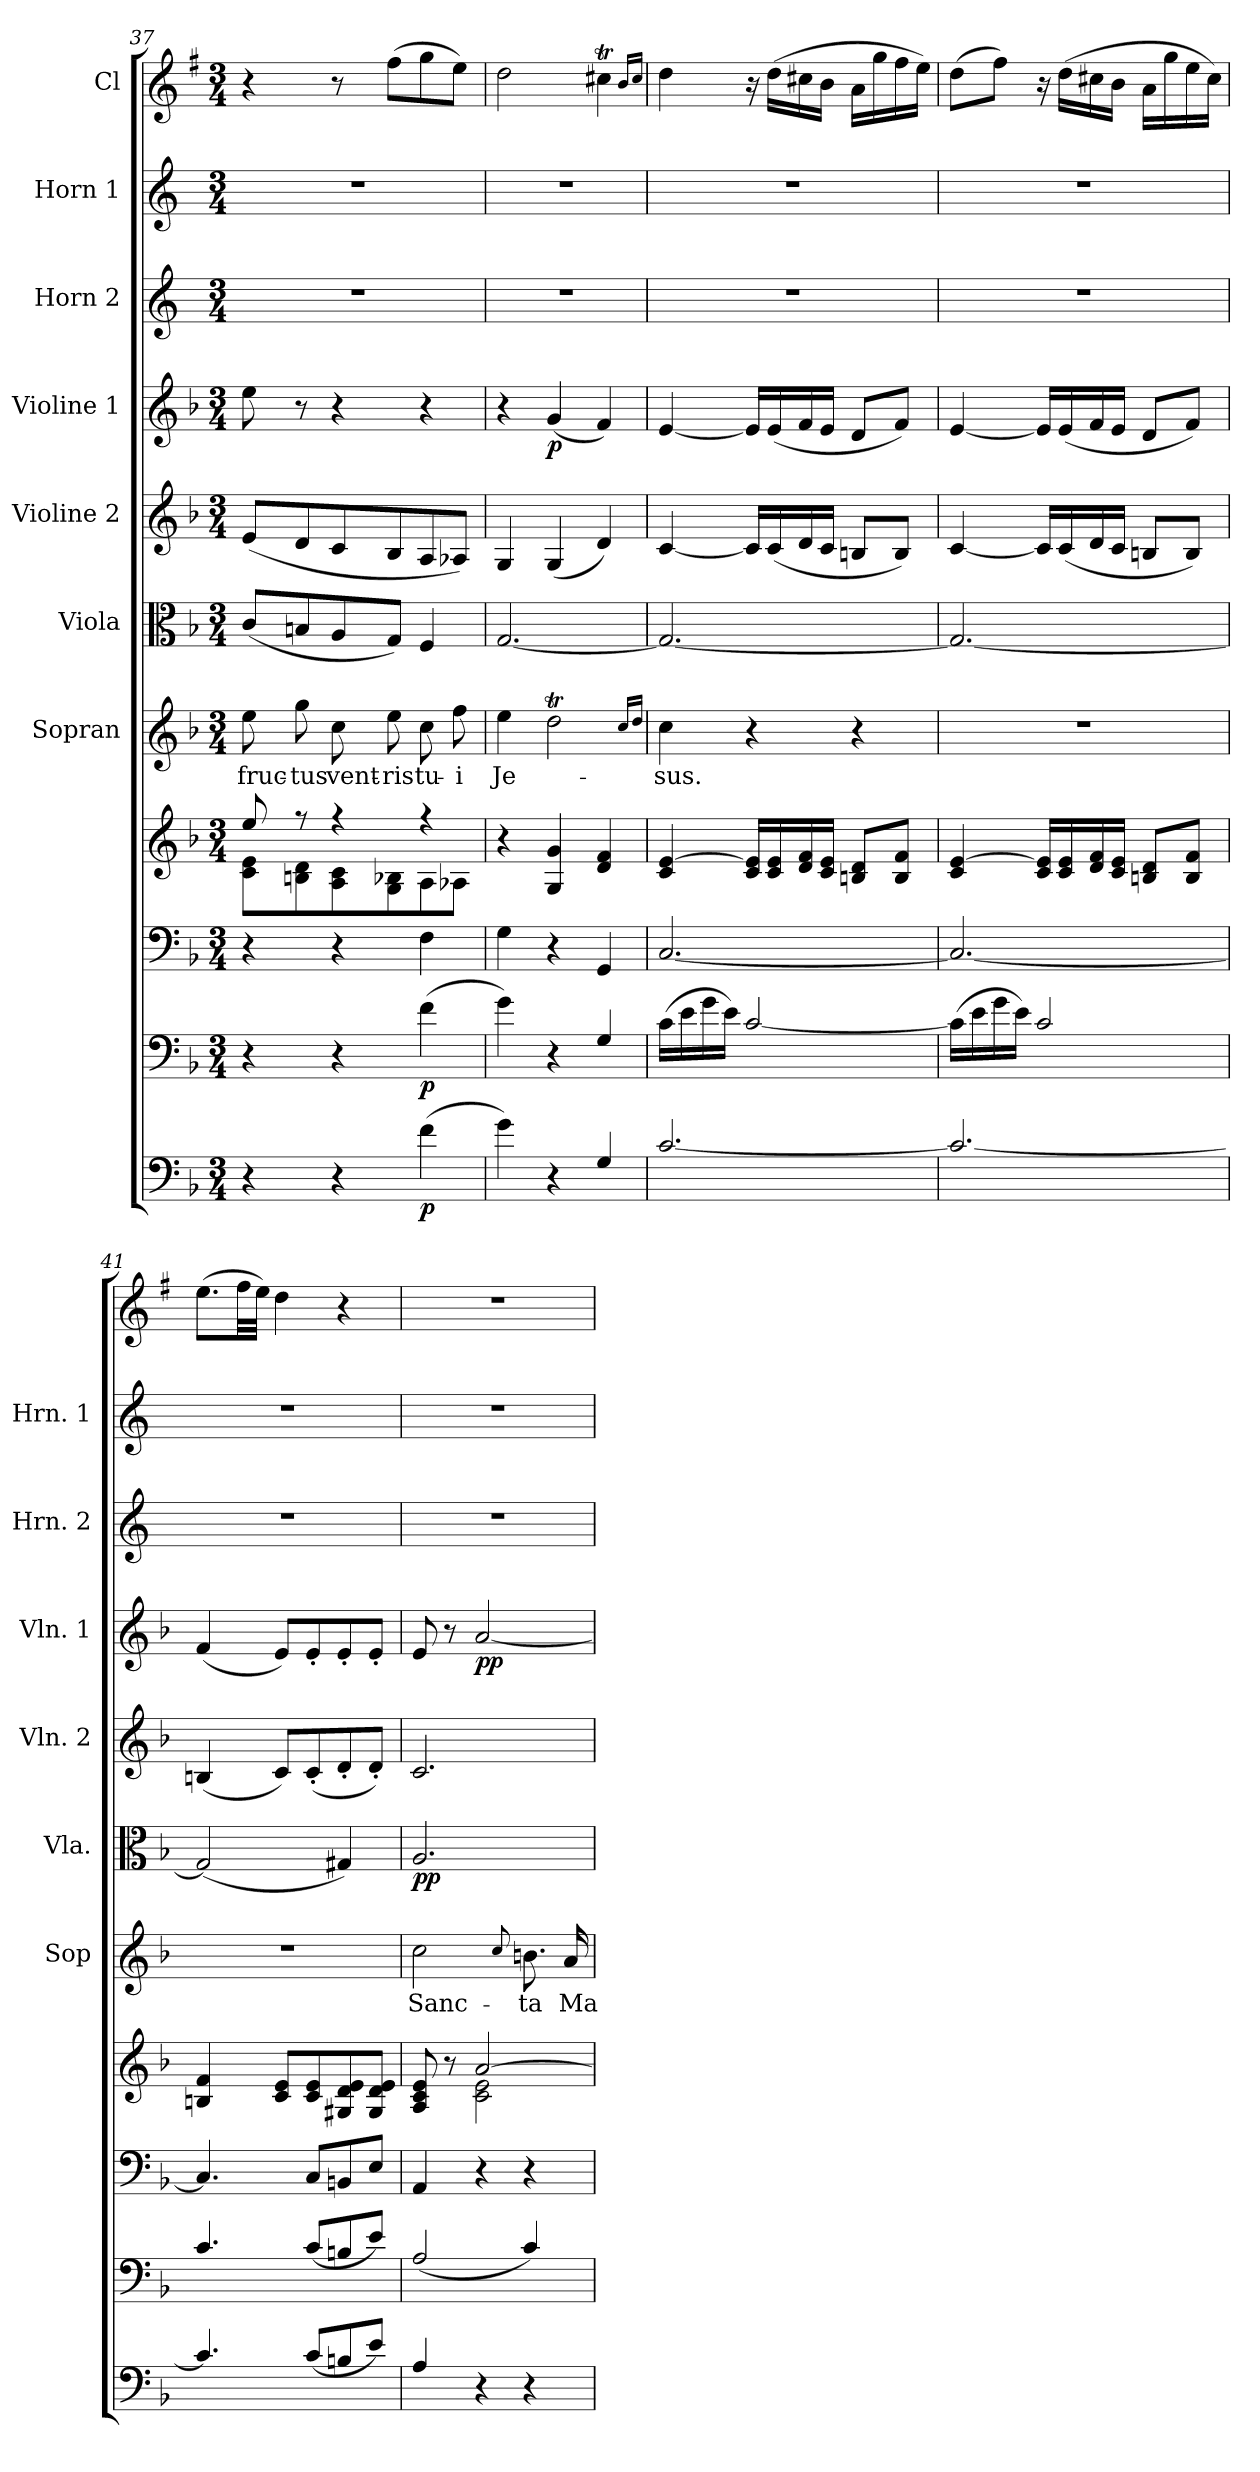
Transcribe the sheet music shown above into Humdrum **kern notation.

**kern	**dynam	**kern	**dynam	**kern	**kern	**kern	**text	**kern	**dynam	**kern	**kern	**dynam	**kern	**kern	**kern
*part10	*part10	*part9	*part9	*part8	*part8	*part7	*part7	*part6	*part6	*part5	*part4	*part4	*part3	*part2	*part1
*staff11	*staff11	*staff10	*staff10	*staff9	*staff8	*staff7	*staff7	*staff6	*staff6	*staff5	*staff4	*staff4	*staff3	*staff2	*staff1
*	*	*	*	*	*	*I"Sopran	*	*I"Viola	*	*I"Violine 2	*I"Violine 1	*	*I"Horn 2	*I"Horn 1	*I"Cl
*	*	*	*	*	*	*I'Sop	*	*I'Vla.	*	*I'Vln. 2	*I'Vln. 1	*	*I'Hrn. 2	*I'Hrn. 1	*
*clefF4	*	*clefF4	*	*clefF4	*clefG2	*clefG2	*	*clefC3	*	*clefG2	*clefG2	*	*clefG2	*clefG2	*clefG2
*ITrd7c12	*	*ITrd7c12	*	*	*	*	*	*	*	*	*	*	*ITrd4c7	*ITrd4c7	*ITrd1c2
*k[b-]	*	*k[b-]	*	*k[b-]	*k[b-]	*k[b-]	*	*k[b-]	*	*k[b-]	*k[b-]	*	*k[b-]	*k[b-]	*k[b-]
*F:	*	*F:	*	*F:	*F:	*F:	*	*F:	*	*F:	*F:	*	*F:	*F:	*F:
*M3/4	*	*M3/4	*	*M3/4	*M3/4	*M3/4	*	*M3/4	*	*M3/4	*M3/4	*	*M3/4	*M3/4	*M3/4
=37	=37	=37	=37	=37	=37	=37	=37	=37	=37	=37	=37	=37	=37	=37	=37
*	*	*	*	*	*^	*	*	*	*	*	*	*	*	*	*
!	!	!	!	!	!	!	!	!LO:LY:b	!	!	!	!	!	!	!	!
4r	.	4r	.	4r	8ee/	8c\ 8e\L	8ee\	fruc-	(<8c/L	.	(<8e/L	8ee\	.	2.r	2.r	4r
!	!	!	!	!	!	!	!	!LO:LY:b	!	!	!	!	!	!	!	!
.	.	.	.	.	8r	8Bn\ 8d\	8gg\	-tus	8Bn/	.	8d/	8r	.	.	.	.
!	!	!	!	!	!	!	!	!LO:LY:b	!	!	!	!	!	!	!	!
4r	.	4r	.	4r	4r	8A\ 8c\	8cc\	vent-	8A/	.	8c/	4r	.	.	.	8r
!	!	!	!	!	!	!	!	!LO:LY:b	!	!	!	!	!	!	!	!
.	.	.	.	.	.	8G\ 8B-X\	8ee\	-ris	8G/J)	.	8B-/	.	.	.	.	(>8ee\L
!	!LO:DY:b	!	!LO:DY:b	!	!	!	!	!LO:LY:b	!	!	!	!	!	!	!	!
(>4F\	p	(>4F\	p	4F\	4r	8A\	8cc\	tu-	4F/	.	8A/	4r	.	.	.	8ff\
!	!	!	!	!	!	!	!	!LO:LY:b	!	!	!	!	!	!	!	!
.	.	.	.	.	.	8A-X\J	8ff\	-i	.	.	8A-X/J)	.	.	.	.	8dd\J)
=38	=38	=38	=38	=38	=38	=38	=38	=38	=38	=38	=38	=38	=38	=38	=38	=38
!	!	!	!	!	!	!	!	!LO:LY:b	!	!	!	!	!	!	!	!
*	*	*	*	*	*v	*v	*	*	*	*	*	*	*	*	*	*
4G\)	.	4G\)	.	4G\	4r	4ee\	Je-	[2.G/	.	4G/	4r	.	2.r	2.r	2cc\
!	!	!	!	!	!	!	!	!	!	!	!	!LO:DY:b	!	!	!
4r	.	4r	.	4r	4G/ 4g/	2ddT\	.	.	.	(<4G/	(<4g/	p	.	.	.
4GG/	.	4GG/	.	4GG/	4d/ 4f/	.	.	.	.	4d/)	4f/)	.	.	.	4bnt\
.	.	.	.	.	.	16qcc/LL	.	.	.	.	.	.	.	.	16qa/LL
.	.	.	.	.	.	16qdd/JJ	.	.	.	.	.	.	.	.	16qb/JJ
!!LO:PB:g=z
=39	=39	=39	=39	=39	=39	=39	=39	=39	=39	=39	=39	=39	=39	=39	=39
!	!	!	!	!	!	!	!LO:LY:b	!	!	!	!	!	!	!	!
[2.C/	.	(>16C\LL	.	[2.C/	4c/ [4e/	4cc\	-sus.	2.G/_	.	[4c/	[4e/	.	2.r	2.r	4cc\
.	.	16E\	.	.	.	.	.	.	.	.	.	.	.	.	.
.	.	16G\	.	.	.	.	.	.	.	.	.	.	.	.	.
.	.	16E\JJ)	.	.	.	.	.	.	.	.	.	.	.	.	.
.	.	[2C/	.	.	16c/ 16e/]LL	4r	.	.	.	16c/LL]	16e/LL]	.	.	.	16r
.	.	.	.	.	16c/ 16e/	.	.	.	.	(<16c/	(<16e/	.	.	.	(>16cc\LL
.	.	.	.	.	16d/ 16f/	.	.	.	.	16d/	16f/	.	.	.	16bn\
.	.	.	.	.	16c/ 16e/JJ	.	.	.	.	16c/JJ	16e/JJ	.	.	.	16a\JJ
.	.	.	.	.	8Bn/ 8d/L	4r	.	.	.	8Bn/L	8d/L	.	.	.	16g\LL
.	.	.	.	.	.	.	.	.	.	.	.	.	.	.	16ff\
.	.	.	.	.	8B/ 8f/J	.	.	.	.	8B/J)	8f/J)	.	.	.	16ee\
.	.	.	.	.	.	.	.	.	.	.	.	.	.	.	16dd\JJ)
=40	=40	=40	=40	=40	=40	=40	=40	=40	=40	=40	=40	=40	=40	=40	=40
2.C/_	.	(>16C\LL]	.	2.C/_	4c/ [4e/	2.r	.	2.G/_	.	[4c/	[4e/	.	2.r	2.r	(>8cc\L
.	.	16E\	.	.	.	.	.	.	.	.	.	.	.	.	.
.	.	16G\	.	.	.	.	.	.	.	.	.	.	.	.	8ee\J)
.	.	16E\JJ)	.	.	.	.	.	.	.	.	.	.	.	.	.
.	.	2C/	.	.	16c/ 16e/]LL	.	.	.	.	16c/LL]	16e/LL]	.	.	.	16r
.	.	.	.	.	16c/ 16e/	.	.	.	.	(<16c/	(<16e/	.	.	.	(>16cc\LL
.	.	.	.	.	16d/ 16f/	.	.	.	.	16d/	16f/	.	.	.	16bn\
.	.	.	.	.	16c/ 16e/JJ	.	.	.	.	16c/JJ	16e/JJ	.	.	.	16a\JJ
.	.	.	.	.	8Bn/ 8d/L	.	.	.	.	8Bn/L	8d/L	.	.	.	16g\LL
.	.	.	.	.	.	.	.	.	.	.	.	.	.	.	16ff\
.	.	.	.	.	8B/ 8f/J	.	.	.	.	8B/J)	8f/J)	.	.	.	16dd\
.	.	.	.	.	.	.	.	.	.	.	.	.	.	.	16b\JJ)
=41	=41	=41	=41	=41	=41	=41	=41	=41	=41	=41	=41	=41	=41	=41	=41
4.C/]	.	4.C/	.	4.C/]	4Bn/ 4f/	2.r	.	(<2G/]	.	(<4Bn/	(<4f/	.	2.r	2.r	(>8.dd\L
.	.	.	.	.	.	.	.	.	.	.	.	.	.	.	32ee\LL
.	.	.	.	.	.	.	.	.	.	.	.	.	.	.	32dd\JJJ)
.	.	.	.	.	8c/ 8e/L	.	.	.	.	8c/L)	8e/L)	.	.	.	4cc\
(<8C/L	.	(<8C/L	.	8C/L	8c/ 8e/	.	.	.	.	(<8c'</	8e'</	.	.	.	.
8BBn/	.	8BBn/	.	8BBn/	8G#X/ 8d/ 8e/	.	.	4G#X/)	.	8d'</	8e'</	.	.	.	4r
8E/J)	.	8E/J)	.	8E/J	8G#/ 8d/ 8e/J	.	.	.	.	8d'</J)	8e'</J	.	.	.	.
=42	=42	=42	=42	=42	=42	=42	=42	=42	=42	=42	=42	=42	=42	=42	=42
*	*	*	*	*	*^	*	*	*	*	*	*	*	*	*	*
!	!	!	!	!	!	!	!	!LO:LY:b	!	!LO:DY:b	!	!	!	!	!	!
4AA/	.	(<2AA/	.	4AA/	8A/ 8c/ 8e/	4ryy	2cc\	Sanc-	2.A/	pp	2.c/	8e/	.	2.r	2.r	2.r
.	.	.	.	.	8r	.	.	.	.	.	.	8r	.	.	.	.
!	!	!	!	!	!	!	!	!	!	!	!	!	!LO:DY:b	!	!	!
4r	.	.	.	4r	[>2a/	2c\ 2e\	.	.	.	.	.	[2a/	pp	.	.	.
.	.	.	.	.	.	.	8qqcc/	.	.	.	.	.	.	.	.	.
!	!	!	!	!	!	!	!	!LO:LY:b	!	!	!	!	!	!	!	!
4r	.	4C/)	.	4r	.	.	8.bn\	-ta	.	.	.	.	.	.	.	.
!	!	!	!	!	!	!	!	!LO:LY:b	!	!	!	!	!	!	!	!
.	.	.	.	.	.	.	16a/	Ma-	.	.	.	.	.	.	.	.
*	*	*	*	*	*v	*v	*	*	*	*	*	*	*	*	*	*
=	=	=	=	=	=	=	=	=	=	=	=	=	=	=	=
*-	*-	*-	*-	*-	*-	*-	*-	*-	*-	*-	*-	*-	*-	*-	*-
